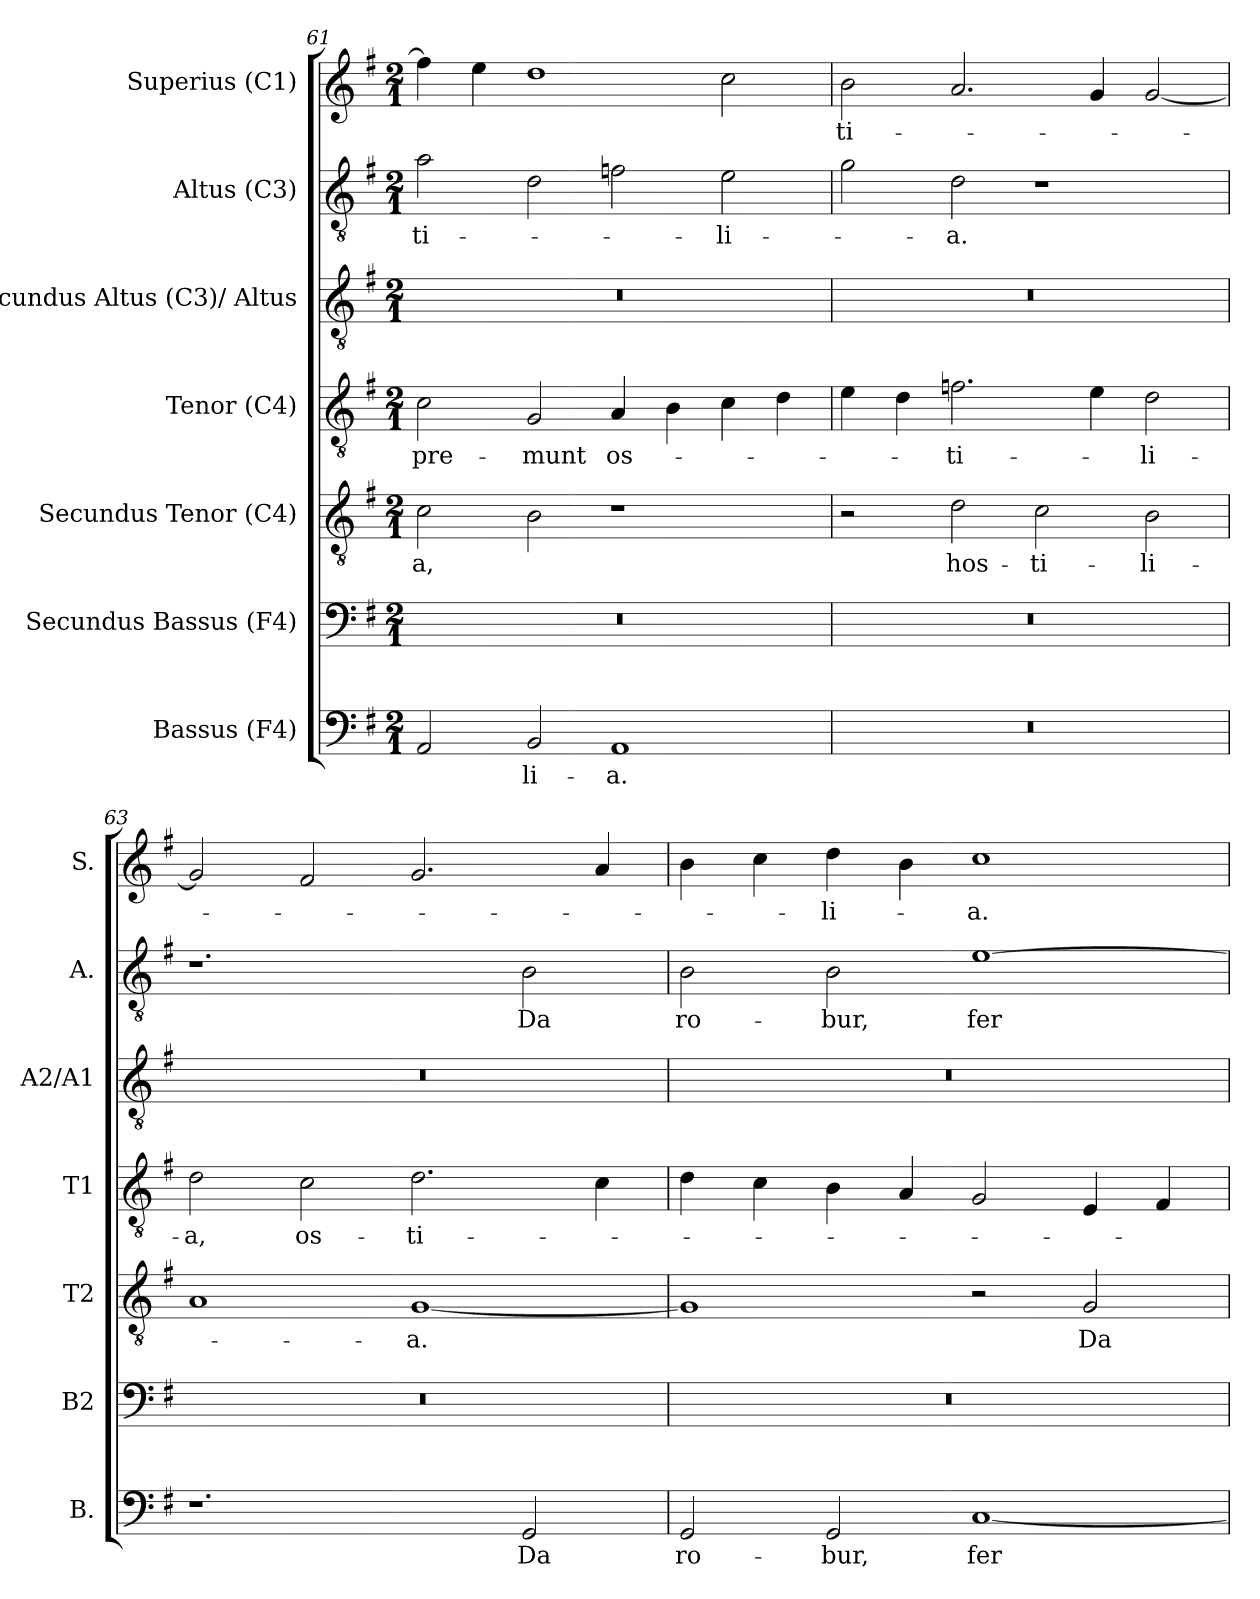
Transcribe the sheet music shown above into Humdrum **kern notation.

**kern	**text	**kern	**kern	**text	**kern	**text	**kern	**kern	**text	**kern	**text
*part7	*part7	*part6	*part5	*part5	*part4	*part4	*part3	*part2	*part2	*part1	*part1
*staff7	*staff7	*staff6	*staff5	*staff5	*staff4	*staff4	*staff3	*staff2	*staff2	*staff1	*staff1
*I"Bassus (F4)	*	*I"Secundus Bassus (F4)	*I"Secundus Tenor (C4)	*	*I"Tenor (C4)	*	*I"Secundus Altus (C3)/ Altus	*I"Altus (C3)	*	*I"Superius (C1)	*
*I'B.	*	*I'B2	*I'T2	*	*I'T1	*	*I'A2/A1	*I'A.	*	*I'S.	*
*clefF4	*	*clefF4	*clefGv2	*	*clefGv2	*	*clefGv2	*clefGv2	*	*clefG2	*
*	*	*	*	*	*ITrd7c12	*	*	*	*	*	*
*k[f#]	*	*k[f#]	*k[f#]	*	*k[f#]	*	*k[f#]	*k[f#]	*	*k[f#]	*
*G:	*	*G:	*G:	*	*G:	*	*G:	*G:	*	*G:	*
*M2/1	*	*M2/1	*M2/1	*	*M2/1	*	*M2/1	*M2/1	*	*M2/1	*
=61	=61	=61	=61	=61	=61	=61	=61	=61	=61	=61	=61
!	!	!LO:N:vis=1	!	!	!	!	!	!	!	!	!
!	!	!	!	!LO:LY:b:color=#000000	!	!	!	!	!	!	!
!	!	!	!	!	!	!LO:LY:b:color=#000000	!LO:N:vis=1	!	!	!	!
!	!	!	!	!	!	!	!	!	!LO:LY:b:color=#000000	!	!
2AAi/	.	0r	2ci\	-a,	2Ci\	pre-	0r	2ai\	-ti-	4ff#i\]	.
.	.	.	.	.	.	.	.	.	.	4eei\	.
!	!LO:LY:b:color=#000000	!	!	!	!	!	!	!	!	!	!
!	!	!	!	!	!	!LO:LY:b:color=#000000	!	!	!	!	!
2BBi/	-li-	.	2Bi\	.	2GGi/	-munt	.	2di\	.	1ddi	.
!	!LO:LY:b:color=#000000	!	!	!	!	!	!	!	!	!	!
!	!	!	!	!	!	!LO:LY:b:color=#000000	!	!	!	!	!
1AAi	-a.	.	1r	.	4AAi/	os-	.	2fni\	.	.	.
.	.	.	.	.	4BBi\	.	.	.	.	.	.
!	!	!	!	!	!	!	!	!	!LO:LY:b:color=#000000	!	!
.	.	.	.	.	4Ci\	.	.	2ei\	-li-	2cci\	.
.	.	.	.	.	4Di\	.	.	.	.	.	.
=62	=62	=62	=62	=62	=62	=62	=62	=62	=62	=62	=62
!LO:N:vis=1	!	!LO:N:vis=1	!	!	!	!	!LO:N:vis=1	!	!	!	!
!	!	!	!	!	!	!	!	!	!	!	!LO:LY:b:color=#000000
0r	.	0r	2r	.	4Ei\	.	0r	2gi\	.	2bi\	-ti-
.	.	.	.	.	4Di\	.	.	.	.	.	.
!	!	!	!	!LO:LY:b:color=#000000	!	!	!	!	!	!	!
!	!	!	!	!	!	!LO:LY:b:color=#000000	!	!	!	!	!
!	!	!	!	!	!	!	!	!	!LO:LY:b:color=#000000	!	!
.	.	.	2di\	hos-	2.Fni\	-ti-	.	2di\	-a.	2.ai/	.
!	!	!	!	!LO:LY:b:color=#000000	!	!	!	!	!	!	!
.	.	.	2ci\	-ti-	.	.	.	1r	.	.	.
.	.	.	.	.	4Ei\	.	.	.	.	4gi/	.
!	!	!	!	!LO:LY:b:color=#000000	!	!	!	!	!	!	!
!	!	!	!	!	!	!LO:LY:b:color=#000000	!	!	!	!	!
.	.	.	2Bi\	-li-	2Di\	-li-	.	.	.	[2gi/	.
=63	=63	=63	=63	=63	=63	=63	=63	=63	=63	=63	=63
!	!	!LO:N:vis=1	!	!	!	!	!	!	!	!	!
!	!	!	!	!	!	!LO:LY:b:color=#000000	!LO:N:vis=1	!	!	!	!
1.r	.	0r	1Ai	.	2Di\	-a,	0r	1.r	.	2gi/]	.
!	!	!	!	!	!	!LO:LY:b:color=#000000	!	!	!	!	!
.	.	.	.	.	2Ci\	os-	.	.	.	2f#i/	.
!	!	!	!	!LO:LY:b:color=#000000	!	!	!	!	!	!	!
!	!	!	!	!	!	!LO:LY:b:color=#000000	!	!	!	!	!
.	.	.	[1Gi	-a.	2.Di\	-ti-	.	.	.	2.gi/	.
!	!LO:LY:b:color=#000000	!	!	!	!	!	!	!	!	!	!
!	!	!	!	!	!	!	!	!	!LO:LY:b:color=#000000	!	!
2GGi/	Da	.	.	.	.	.	.	2Bi\	Da	.	.
.	.	.	.	.	4Ci\	.	.	.	.	4ai/	.
!!LO:LB:g=z
=64	=64	=64	=64	=64	=64	=64	=64	=64	=64	=64	=64
!	!LO:LY:b:color=#000000	!LO:N:vis=1	!	!	!	!	!LO:N:vis=1	!	!	!	!
!	!	!	!	!	!	!	!	!	!LO:LY:b:color=#000000	!	!
2GGi/	ro-	0r	1Gi]	.	4Di\	.	0r	2Bi\	ro-	4bi\	.
.	.	.	.	.	4Ci\	.	.	.	.	4cci\	.
!	!LO:LY:b:color=#000000	!	!	!	!	!	!	!	!	!	!
!	!	!	!	!	!	!	!	!	!LO:LY:b:color=#000000	!	!
!	!	!	!	!	!	!	!	!	!	!	!LO:LY:b:color=#000000
2GGi/	-bur,	.	.	.	4BBi\	.	.	2Bi\	-bur,	4ddi\	-li-
.	.	.	.	.	4AAi/	.	.	.	.	4bi\	.
!	!LO:LY:b:color=#000000	!	!	!	!	!	!	!	!	!	!
!	!	!	!	!	!	!	!	!	!LO:LY:b:color=#000000	!	!
!	!	!	!	!	!	!	!	!	!	!	!LO:LY:b:color=#000000
[1Ci	fer	.	2r	.	2GGi/	.	.	[1ei	fer	1cci	-a.
!	!	!	!	!LO:LY:b:color=#000000	!	!	!	!	!	!	!
.	.	.	2Gi/	Da	4EEi/	.	.	.	.	.	.
.	.	.	.	.	4FF#i/	.	.	.	.	.	.
=	=	=	=	=	=	=	=	=	=	=	=
*-	*-	*-	*-	*-	*-	*-	*-	*-	*-	*-	*-
